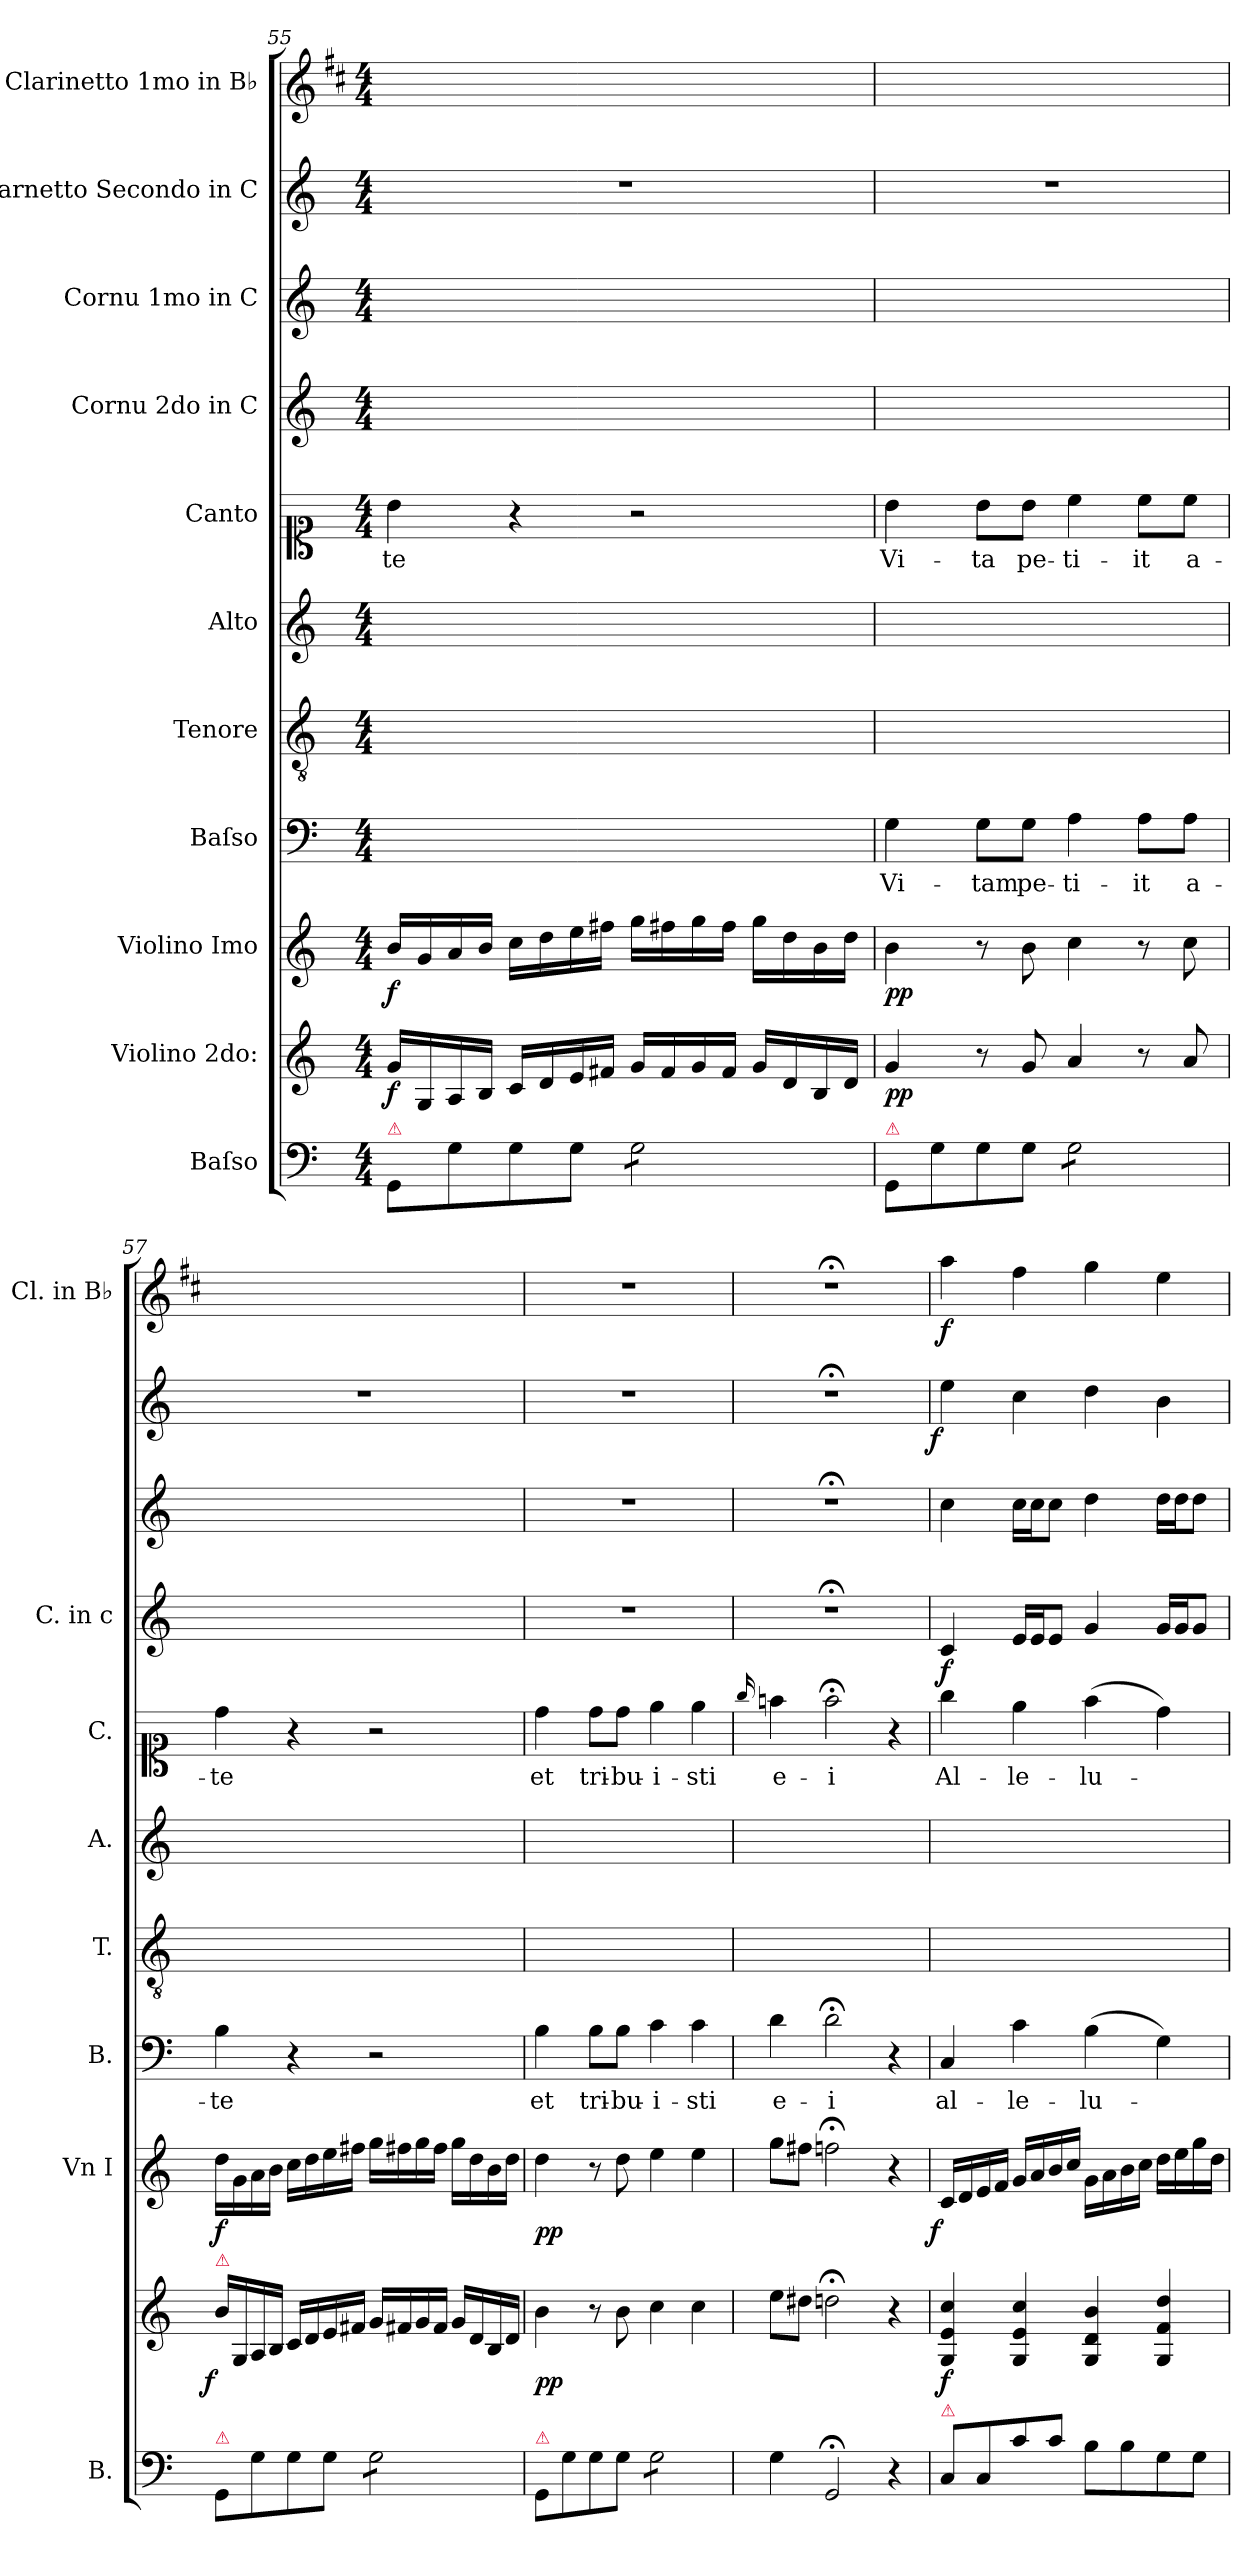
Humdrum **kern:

**kern	**dynam	**kern	**dynam	**kern	**dynam	**kern	**text	**kern	**kern	**kern	**text	**dynam	**kern	**kern	**kern	**dynam	**kern	**dynam
*part11	*part11	*part10	*part10	*part9	*part9	*part8	*part8	*part7	*part6	*part5	*part5	*part5	*part4	*part3	*part2	*part2	*part1	*part1
*staff11	*staff11	*staff10	*staff10	*staff9	*staff9	*staff8	*staff8	*staff7	*staff6	*staff5	*staff5	*staff5	*staff4	*staff3	*staff2	*staff2	*staff1	*staff1
*I"Baſso	*	*I"Violino 2do:	*	*I"Violino Imo	*	*I"Baſso	*	*I"Tenore	*I"Alto	*I"Canto	*	*	*I"Cornu 2do in C	*I"Cornu 1mo in C	*I"Clarnetto Secondo in C	*	*I"Clarinetto 1mo in B♭	*
*I'B.	*	*	*	*I'Vn I	*	*I'B.	*	*I'T.	*I'A.	*I'C.	*	*	*I'C. in c	*	*	*	*I'Cl. in B♭	*
*clefF4	*	*clefG2	*	*clefG2	*	*clefF4	*	*clefGv2	*clefG2	*clefC1	*	*	*clefG2	*clefG2	*clefG2	*	*clefG2	*
*	*	*	*	*	*	*	*	*	*	*	*	*	*	*	*	*	*ITrd1c2	*
*k[]	*	*k[]	*	*k[]	*	*k[]	*	*k[]	*k[]	*k[]	*	*	*k[]	*k[]	*k[]	*	*k[]	*
*C:	*	*C:	*	*C:	*	*C:	*	*C:	*C:	*C:	*	*	*C:	*C:	*C:	*	*C:	*
*M4/4	*	*M4/4	*	*M4/4	*	*M4/4	*	*M4/4	*M4/4	*M4/4	*	*	*M4/4	*M4/4	*M4/4	*	*M4/4	*
=55	=55	=55	=55	=55	=55	=55	=55	=55	=55	=55	=55	=55	=55	=55	=55	=55	=55	=55
!LO:TX:a:color=crimson:t=⚠	!	!	!	!	!	!	!	!	!	!	!	!	!	!	!	!	!	!
!	!	!	!	!	!LO:DY:b	!	!	!	!	!	!	!	!	!	!	!	!	!
8GG/L	.	16g/LL	f	16b/LL	f	1ryy	.	1ryy	1ryy	4b\	-te	.	1ryy	1ryy	1r	.	1ryy	.
.	.	16G/	.	16g/	.	.	.	.	.	.	.	.	.	.	.	.	.	.
8G\	.	16A/	.	16a/	.	.	.	.	.	.	.	.	.	.	.	.	.	.
.	.	16B/JJ	.	16b/JJ	.	.	.	.	.	.	.	.	.	.	.	.	.	.
8G\	.	16c/LL	.	16cc\LL	.	.	.	.	.	4r	.	.	.	.	.	.	.	.
.	.	16d/	.	16dd\	.	.	.	.	.	.	.	.	.	.	.	.	.	.
8G\J	.	16e/	.	16ee\	.	.	.	.	.	.	.	.	.	.	.	.	.	.
.	.	16f#X/JJ	.	16ff#X\JJ	.	.	.	.	.	.	.	.	.	.	.	.	.	.
*tremolo	*	*	*	*	*	*	*	*	*	*	*	*	*	*	*	*	*	*
8G\L	.	16g/LL	.	16gg\LL	.	.	.	.	.	2r	.	.	.	.	.	.	.	.
.	.	16f#/	.	16ff#X\	.	.	.	.	.	.	.	.	.	.	.	.	.	.
8G\	.	16g/	.	16gg\	.	.	.	.	.	.	.	.	.	.	.	.	.	.
.	.	16f#/JJ	.	16ff#\JJ	.	.	.	.	.	.	.	.	.	.	.	.	.	.
8G\	.	16g/LL	.	16gg\LL	.	.	.	.	.	.	.	.	.	.	.	.	.	.
.	.	16d/	.	16dd\	.	.	.	.	.	.	.	.	.	.	.	.	.	.
8G\J	.	16B/	.	16b\	.	.	.	.	.	.	.	.	.	.	.	.	.	.
*Xtremolo	*	*	*	*	*	*	*	*	*	*	*	*	*	*	*	*	*	*
.	.	16d/JJ	.	16dd\JJ	.	.	.	.	.	.	.	.	.	.	.	.	.	.
=56	=56	=56	=56	=56	=56	=56	=56	=56	=56	=56	=56	=56	=56	=56	=56	=56	=56	=56
!LO:TX:a:color=crimson:t=⚠	!	!	!	!	!	!	!	!	!	!	!	!	!	!	!	!	!	!
!	!	!	!	!	!LO:DY:b	!	!	!	!	!	!	!	!	!	!	!	!	!
8GG/L	.	4g/	pp	4b\	pp	4G\	Vi-	1ryy	1ryy	4b\	Vi-	.	1ryy	1ryy	1r	.	1ryy	.
8G\	.	.	.	.	.	.	.	.	.	.	.	.	.	.	.	.	.	.
8G\	.	8r	.	8r	.	8G\L	-tam	.	.	8b\L	-ta	.	.	.	.	.	.	.
8G\J	.	8g/	.	8b\	.	8G\J	pe-	.	.	8b\J	pe-	.	.	.	.	.	.	.
*tremolo	*	*	*	*	*	*	*	*	*	*	*	*	*	*	*	*	*	*
8G\L	.	4a/	.	4cc\	.	4A\	-ti-	.	.	4cc\	-ti-	.	.	.	.	.	.	.
8G\	.	.	.	.	.	.	.	.	.	.	.	.	.	.	.	.	.	.
8G\	.	8r	.	8r	.	8A\L	-it	.	.	8cc\L	-it	.	.	.	.	.	.	.
8G\J	.	8a/	.	8cc\	.	8A\J	a-	.	.	8cc\J	a-	.	.	.	.	.	.	.
*Xtremolo	*	*	*	*	*	*	*	*	*	*	*	*	*	*	*	*	*	*
=57	=57	=57	=57	=57	=57	=57	=57	=57	=57	=57	=57	=57	=57	=57	=57	=57	=57	=57
!	!	!LO:TX:a:color=crimson:t=⚠	!	!	!	!	!	!	!	!	!	!	!	!	!	!	!	!
!LO:TX:a:color=crimson:t=⚠	!	!	!	!	!	!	!	!	!	!	!	!	!	!	!	!	!	!
!	!	!	!LO:DY:rj	!	!LO:DY:b	!	!	!	!	!	!	!	!	!	!	!	!	!
8GG/L	.	16b\LL	f	16dd\LL	f	4B\	-te	1ryy	1ryy	4dd\	-te	.	1ryy	1ryy	1r	.	1ryy	.
.	.	16G/	.	16g\	.	.	.	.	.	.	.	.	.	.	.	.	.	.
8G\	.	16A/	.	16a\	.	.	.	.	.	.	.	.	.	.	.	.	.	.
.	.	16B/JJ	.	16b\JJ	.	.	.	.	.	.	.	.	.	.	.	.	.	.
8G\	.	16c/LL	.	16cc\LL	.	4r	.	.	.	4r	.	.	.	.	.	.	.	.
.	.	16d/	.	16dd\	.	.	.	.	.	.	.	.	.	.	.	.	.	.
8G\J	.	16e/	.	16ee\	.	.	.	.	.	.	.	.	.	.	.	.	.	.
.	.	16f#X/JJ	.	16ff#X\JJ	.	.	.	.	.	.	.	.	.	.	.	.	.	.
*tremolo	*	*	*	*	*	*	*	*	*	*	*	*	*	*	*	*	*	*
8G\L	.	16g/LL	.	16gg\LL	.	2r	.	.	.	2r	.	.	.	.	.	.	.	.
.	.	16f#X/	.	16ff#X\	.	.	.	.	.	.	.	.	.	.	.	.	.	.
8G\	.	16g/	.	16gg\	.	.	.	.	.	.	.	.	.	.	.	.	.	.
.	.	16f#/JJ	.	16ff#\JJ	.	.	.	.	.	.	.	.	.	.	.	.	.	.
8G\	.	16g/LL	.	16gg\LL	.	.	.	.	.	.	.	.	.	.	.	.	.	.
.	.	16d/	.	16dd\	.	.	.	.	.	.	.	.	.	.	.	.	.	.
8G\J	.	16B/	.	16b\	.	.	.	.	.	.	.	.	.	.	.	.	.	.
*Xtremolo	*	*	*	*	*	*	*	*	*	*	*	*	*	*	*	*	*	*
.	.	16d/JJ	.	16dd\JJ	.	.	.	.	.	.	.	.	.	.	.	.	.	.
=58	=58	=58	=58	=58	=58	=58	=58	=58	=58	=58	=58	=58	=58	=58	=58	=58	=58	=58
!LO:TX:a:color=crimson:t=⚠	!	!	!	!	!	!	!	!	!	!	!	!	!	!	!	!	!	!
!	!	!	!	!	!LO:DY:b	!	!	!	!	!	!	!	!	!	!	!	!	!
8GG/L	.	4b\	pp	4dd\	pp	4B\	et	1ryy	1ryy	4dd\	et	.	1r	1r	1r	.	1r	.
8G\	.	.	.	.	.	.	.	.	.	.	.	.	.	.	.	.	.	.
8G\	.	8r	.	8r	.	8B\L	tri-	.	.	8dd\L	tri-	.	.	.	.	.	.	.
8G\J	.	8b\	.	8dd\	.	8B\J	-bu-	.	.	8dd\J	-bu-	.	.	.	.	.	.	.
*tremolo	*	*	*	*	*	*	*	*	*	*	*	*	*	*	*	*	*	*
8G\L	.	4cc\	.	4ee\	.	4c\	-i-	.	.	4ee\	-i-	.	.	.	.	.	.	.
8G\	.	.	.	.	.	.	.	.	.	.	.	.	.	.	.	.	.	.
8G\	.	4cc\	.	4ee\	.	4c\	-sti	.	.	4ee\	-sti	.	.	.	.	.	.	.
8G\J	.	.	.	.	.	.	.	.	.	.	.	.	.	.	.	.	.	.
*Xtremolo	*	*	*	*	*	*	*	*	*	*	*	*	*	*	*	*	*	*
=59	=59	=59	=59	=59	=59	=59	=59	=59	=59	=59	=59	=59	=59	=59	=59	=59	=59	=59
.	.	.	.	.	.	.	.	.	.	16qqgg/	.	.	.	.	.	.	.	.
4G\	.	8ee\L	.	8gg\L	.	4d\	e-	1ryy	1ryy	4ffn\	e-	.	1r;<	1r;<	1r;<	.	1r;<	.
.	.	8dd#X\J	.	8ff#X\J	.	.	.	.	.	.	.	.	.	.	.	.	.	.
2GG;/	.	2ddn;<;\	.	2ffn;<\	.	2d;<\	-i	.	.	2ff;<\	-i	.	.	.	.	.	.	.
4r	.	4r	.	4r	.	4r	.	.	.	4r	.	.	.	.	.	.	.	.
=60	=60	=60	=60	=60	=60	=60	=60	=60	=60	=60	=60	=60	=60	=60	=60	=60	=60	=60
!LO:TX:a:color=crimson:t=⚠	!	!	!	!	!	!	!	!	!	!	!	!	!	!	!	!	!	!
!	!LO:DY:b:rj	!	!	!	!LO:DY:b:rj	!	!	!	!	!	!	!LO:DY:a	!	!	!	!LO:DY:rj	!	!
8C/L	for&colon;	4G/ 4e/ 4cc/	f	16c/LL	f	4C/	al-	1ryy	1ryy	4gg\	Al-	f	4c/	4cc\	4ee\	f	4gg\	f
.	.	.	.	16d/	.	.	.	.	.	.	.	.	.	.	.	.	.	.
8C/	.	.	.	16e/	.	.	.	.	.	.	.	.	.	.	.	.	.	.
.	.	.	.	16f/JJ	.	.	.	.	.	.	.	.	.	.	.	.	.	.
8c\	.	4G/ 4e/ 4cc/	.	16g/LL	.	4c\	-le-	.	.	4ee\	-le-	.	16e/LL	16cc\LL	4cc\	.	4ee\	.
.	.	.	.	16a/	.	.	.	.	.	.	.	.	16e/J	16cc\J	.	.	.	.
8c\J	.	.	.	16b/	.	.	.	.	.	.	.	.	8e/J	8cc\J	.	.	.	.
.	.	.	.	16cc/JJ	.	.	.	.	.	.	.	.	.	.	.	.	.	.
8B\L	.	4G/ 4d/ 4b/	.	16g\LL	.	(4B\	-lu-	.	.	(4ff\	-lu-	.	4g/	4dd\	4dd\	.	4ff\	.
.	.	.	.	16a\	.	.	.	.	.	.	.	.	.	.	.	.	.	.
8B\	.	.	.	16b\	.	.	.	.	.	.	.	.	.	.	.	.	.	.
.	.	.	.	16cc\JJ	.	.	.	.	.	.	.	.	.	.	.	.	.	.
8G\	.	4G/ 4f/ 4dd/	.	16dd\LL	.	4G\)	.	.	.	4dd\)	.	.	16g/LL	16dd\LL	4b\	.	4dd\	.
.	.	.	.	16ee\	.	.	.	.	.	.	.	.	16g/J	16dd\J	.	.	.	.
8G\J	.	.	.	16gg\	.	.	.	.	.	.	.	.	8g/J	8dd\J	.	.	.	.
.	.	.	.	16dd\JJ	.	.	.	.	.	.	.	.	.	.	.	.	.	.
=	=	=	=	=	=	=	=	=	=	=	=	=	=	=	=	=	=	=
*-	*-	*-	*-	*-	*-	*-	*-	*-	*-	*-	*-	*-	*-	*-	*-	*-	*-	*-
